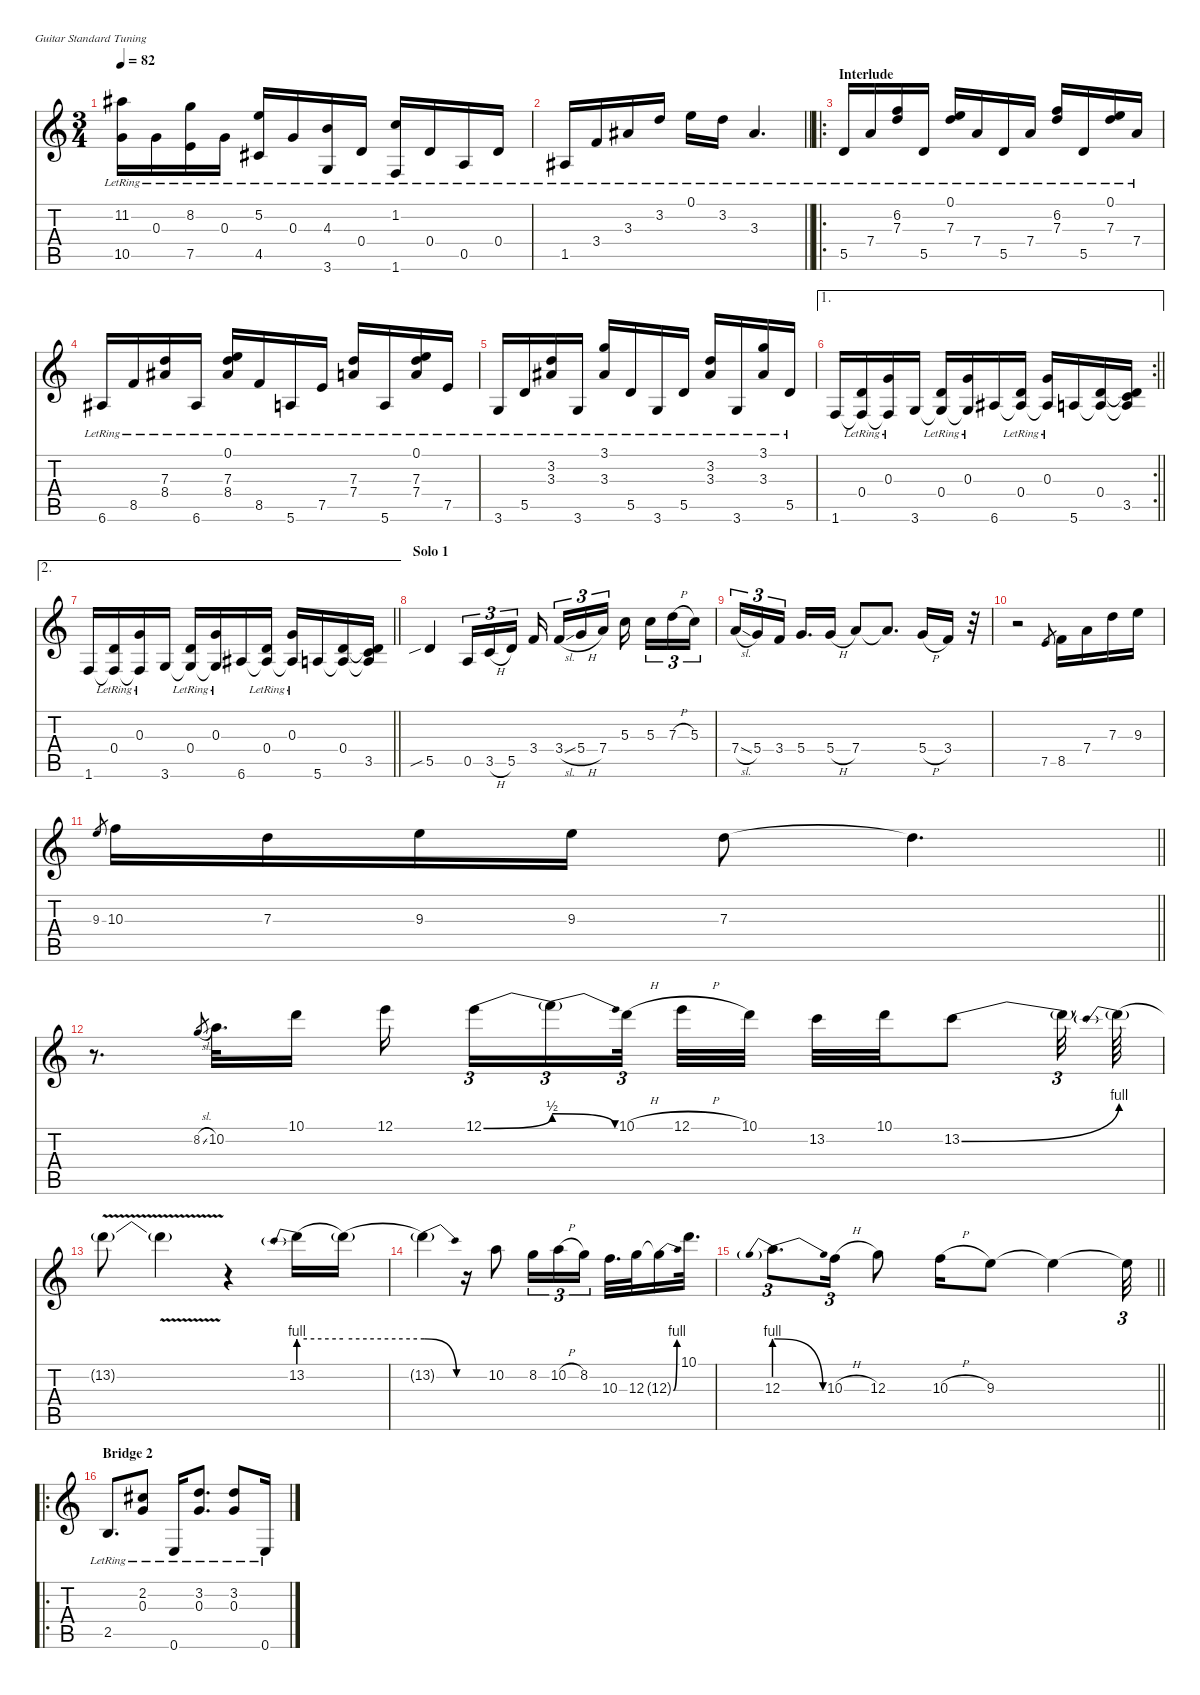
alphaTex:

\defaultSystemsLayout 4
\hideDynamics
\bracketExtendMode nobrackets
\singleTrackTrackNamePolicy hidden
\multiTrackTrackNamePolicy hidden
\firstSystemTrackNameMode fullname
\otherSystemsTrackNameOrientation horizontal
\track ("Guitar 1" "el.guit.") {defaultSystemsLayout 8 mute instrument electricguitarclean}
\staff {score tabs}
\tuning (E4 B3 G3 D3 A2 E2)
\ts (3 4)
\tempo 82
\clef g2
\ks c
(11.2{lr acc #} 10.5{lr}).16{dy f beam Down} 0.3{lr}.16{beam Down} (8.2{lr} 7.5{lr}).16{beam Down} 0.3{lr}.16{beam Down} (5.2{lr} 4.5{lr acc #}).16{beam Up} 0.3{lr}.16{beam Up} (4.3{lr} 3.6{lr}).16{beam Up} 0.4{lr}.16{beam Up} (1.2{lr} 1.6{lr}).16{beam Up} 0.4{lr}.16{beam Up} 0.5{lr}.16{beam Up} 0.4{lr}.16{beam Up} |
\barLineRight lightlight
1.5{lr acc #}.16{beam Up} 3.4{lr}.16{beam Up} 3.3{lr acc #}.16{beam Up} 3.2{lr}.16{beam Up} 0.1{lr}.16{beam Down} 3.2{lr}.16{beam Down} 3.3{lr acc #}.4{d beam Up} |
\ro
\section ("" "Interlude")
5.5{lr}.16{instrument acousticguitarsteel beam Up} 7.4{lr}.16{beam Up} (6.2{lr} 7.3{lr}).16{beam Up} 5.5{lr}.16{beam Up} (0.1{lr} 7.3{lr}).16{beam Up} 7.4{lr}.16{beam Up} 5.5{lr}.16{beam Up} 7.4{lr}.16{beam Up} (6.2{lr} 7.3{lr}).16{beam Up} 5.5{lr}.16{beam Up} (0.1{lr} 7.3{lr}).16{beam Up} 7.4{lr}.16{beam Up} |
6.6{lr acc #}.16{beam Up} 8.5{lr}.16{beam Up} (7.3{lr} 8.4{lr acc #}).16{beam Up} 6.6{lr acc #}.16{beam Up} (0.1{lr} 7.3{lr} 8.4{lr acc #}).16{beam Up} 8.5{lr}.16{beam Up} 5.6{lr}.16{beam Up} 7.5{lr}.16{beam Up} (7.3{lr} 7.4{lr}).16{beam Up} 5.6{lr}.16{beam Up} (0.1{lr} 7.3{lr} 7.4{lr}).16{beam Up} 7.5{lr}.16{beam Up} |
3.6{lr}.16{beam Up} 5.5{lr}.16{beam Up} (3.2{lr} 3.3{lr acc #}).16{beam Up} 3.6{lr}.16{beam Up} (3.1{lr} 3.3{lr acc #}).16{beam Up} 5.5{lr}.16{beam Up} 3.6{lr}.16{beam Up} 5.5{lr}.16{beam Up} (3.2{lr} 3.3{lr acc #}).16{beam Up} 3.6{lr}.16{beam Up} (3.1{lr} 3.3{lr acc #}).16{beam Up} 5.5{lr}.16{beam Up} |
\ae 1
\rc 2
\barLineRight lightlight
1.6.16{beam Up} (0.4{lr} 1.6{t}).16{beam Up} (0.3{lr} 1.6{t}).16{beam Up} 3.6.16{beam Up} (0.4{lr} 3.6{t}).16{beam Up} (0.3{lr} 3.6{t}).16{beam Up} 6.6{acc #}.16{beam Up} (0.4{lr} 6.6{t acc #}).16{beam Up} (0.3{lr} 6.6{t acc #}).16{beam Up} 5.6.16{beam Up} (0.4 5.6{t}).16{beam Up} (0.4{t} 3.5 5.6{t}).16{beam Up} |
\ae 2
\barLineRight lightlight
1.6.16{beam Up} (0.4{lr} 1.6{t}).16{beam Up} (0.3{lr} 1.6{t}).16{beam Up} 3.6.16{beam Up} (0.4{lr} 3.6{t}).16{beam Up} (0.3{lr} 3.6{t}).16{beam Up} 6.6{acc #}.16{beam Up} (0.4{lr} 6.6{t acc #}).16{beam Up} (0.3{lr} 6.6{t acc #}).16{beam Up} 5.6.16{beam Up} (0.4 5.6{t}).16{beam Up} (0.4{t} 3.5 5.6{t}).16{beam Up} |
\section ("" "Solo 1")
5.5{sib}.4{dy fff instrument overdrivenguitar beam Up} 0.5.16{tu (3 2) beam Up} 3.5{h}.16{tu (3 2) beam Up} 5.5.16{tu (3 2) beam Up} 3.4.16{beam Up} 3.4{sl}.16{tu (3 2) beam Up} 5.4{h}.16{tu (3 2) beam Up} 7.4.16{tu (3 2) beam Up} 5.3.16{beam Down} 5.3.16{tu (3 2) beam Down} 7.3{h}.16{tu (3 2) beam Down} 5.3.16{tu (3 2) beam Down} |
7.4{sl}.16{tu (3 2) beam Up} 5.4.16{tu (3 2) beam Up} 3.4.16{tu (3 2) beam Up} 5.4.16{d beam Up} 5.4{h}.16{beam Up} 7.4.8{beam Up} 7.4{t}.8{d beam Up} 5.4{h}.16{beam Up} 3.4.16{beam Up} r.32{beam Up} |
r.2{beam Down} 7.5.8{gr dy mf beam Up} 8.5.16{dy fff beam Down} 7.4.16{beam Down} 7.3.16{beam Down} 9.3.16{beam Down} |
\barLineRight lightlight
9.3.8{gr dy mf beam Up} 10.3.16{dy fff beam Down} 7.3.16{beam Down} 9.3.16{beam Down} 9.3.16{beam Down} 7.3.8{beam Down} 7.3{t}.4{d beam Down} |
r.8{d beam Down} 8.2{sl}.8{gr dy mf beam Up} 10.2.32{d dy fff beam Down} 10.1.16{beam Down} 12.1.16{beam Down} 12.1{be (bend 0 0 60 2)}.16{tu (3 2) beam Down} 12.1{be (release 0 2 60 0) t}.16{tu (3 2) beam Down} 10.1{h}.32{tu (3 2) beam Down} 12.1{h}.32{beam Down} 10.1.32{beam Down} 13.2.32{beam Down} 10.1.32{beam Down} 13.2{be (bend 0 0 60 4)}.8{beam Down} 13.2{t}.32{tu (3 2) beam Down} 13.2{be (prebend 0 4 60 4) t}.64{beam Down} |
13.2{v t}.8{beam Down} 13.2{v t}.4{beam Down} r.4{beam Down} 13.2{be (prebend 0 4 60 4)}.16{beam Down} 13.2{be (hold 0 4 60 4) t}.16{beam Down} |
13.2{be (release 0 4 60 0) t}.4{beam Down} r.16{beam Down} 10.2.8{beam Down} 8.2.16{tu (3 2) beam Down} 10.2{h}.16{tu (3 2) beam Down} 8.2.16{tu (3 2) beam Down} 10.3.32{d beam Down} 12.3.32{beam Down} 12.3{be (bend 0 0 15 4) t}.16{beam Down} 10.1.32{d beam Down} |
\barLineRight lightlight
12.3{be (prebendrelease 0 4 30 0)}.8{d tu (3 2) beam Down} 10.3{h}.16{tu (3 2) beam Down} 12.3.8{beam Down} 10.3{h}.16{beam Down} 9.3.8{beam Down} 9.3{t}.4{beam Down} 9.3{t}.32{tu (3 2) beam Down} |
\ro
\section ("" "Bridge 2")
2.5{lr}.8{d dy f instrument acousticguitarsteel beam Up} (2.2{lr acc #} 0.3{lr}).8{beam Up} 0.6{lr}.16{beam Up} (3.2{lr} 0.3{lr}).8{d beam Up} (3.2{lr} 0.3{lr}).8{beam Up} 0.6{lr}.16{beam Up}
